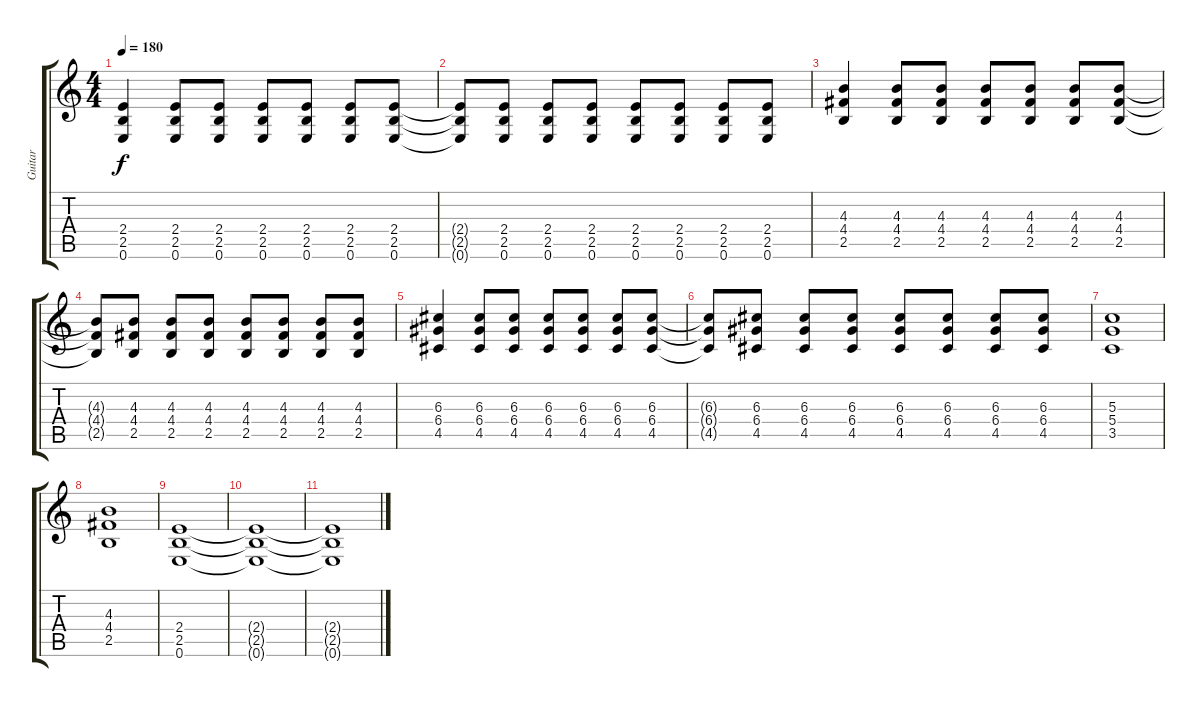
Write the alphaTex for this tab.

\track ("Guitar" "Guitar") {instrument acousticguitarsteel}
\staff {score tabs}
\tuning (E4 B3 G3 D3 A2 E2) {hide}
\ts (4 4)
\tempo 180
\clef g2
\ks c
(2.4 2.5 0.6).4{dy f} (2.4 2.5 0.6).8 (2.4 2.5 0.6).8 (2.4 2.5 0.6).8 (2.4 2.5 0.6).8 (2.4 2.5 0.6).8 (2.4 2.5 0.6).8 |
(2.4{t} 2.5{t} 0.6{t}).8 (2.4 2.5 0.6).8 (2.4 2.5 0.6).8 (2.4 2.5 0.6).8 (2.4 2.5 0.6).8 (2.4 2.5 0.6).8 (2.4 2.5 0.6).8 (2.4 2.5 0.6).8 |
(4.3 4.4 2.5).4 (4.3 4.4 2.5).8 (4.3 4.4 2.5).8 (4.3 4.4 2.5).8 (4.3 4.4 2.5).8 (4.3 4.4 2.5).8 (4.3 4.4 2.5).8 |
(4.3{t} 4.4{t} 2.5{t}).8 (4.3 4.4 2.5).8 (4.3 4.4 2.5).8 (4.3 4.4 2.5).8 (4.3 4.4 2.5).8 (4.3 4.4 2.5).8 (4.3 4.4 2.5).8 (4.3 4.4 2.5).8 |
(6.3 6.4 4.5).4 (6.3 6.4 4.5).8 (6.3 6.4 4.5).8 (6.3 6.4 4.5).8 (6.3 6.4 4.5).8 (6.3 6.4 4.5).8 (6.3 6.4 4.5).8 |
(6.3{t} 6.4{t} 4.5{t}).8 (6.3 6.4 4.5).8 (6.3 6.4 4.5).8 (6.3 6.4 4.5).8 (6.3 6.4 4.5).8 (6.3 6.4 4.5).8 (6.3 6.4 4.5).8 (6.3 6.4 4.5).8 |
(5.3 5.4 3.5).1 |
(4.3 4.4 2.5).1 |
(2.4 2.5 0.6).1 |
(2.4{t} 2.5{t} 0.6{t}).1 |
(2.4{t} 2.5{t} 0.6{t}).1
